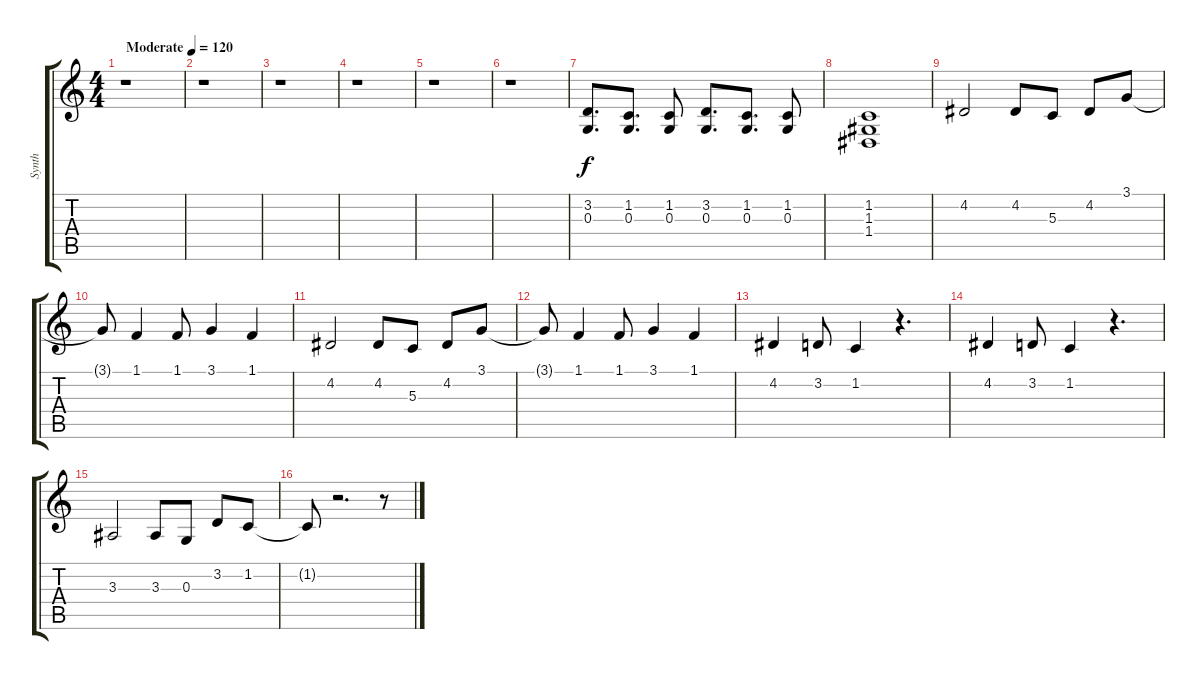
\track ("Synth" "Synth") {instrument honkytonkpiano}
\staff {score tabs}
\tuning (E4 B3 G3 D3 A2 E2) {hide}
\ts (4 4)
\tempo (120 "Moderate")
\clef g2
\ks c
r.1{dy f instrument honkytonkpiano} |
r.1 |
r.1 |
r.1 |
r.1 |
r.1 |
(3.2 0.3).8{d} (1.2 0.3).8{d} (1.2 0.3).8 (3.2 0.3).8{d} (1.2 0.3).8{d} (1.2 0.3).8 |
(1.2 1.3 1.4).1 |
4.2.2 4.2.8 5.3.8 4.2.8 3.1.8 |
3.1{t}.8 1.1.4 1.1.8 3.1.4 1.1.4 |
4.2.2 4.2.8 5.3.8 4.2.8 3.1.8 |
3.1{t}.8 1.1.4 1.1.8 3.1.4 1.1.4 |
4.2.4 3.2.8 1.2.4 r.4{d} |
4.2.4 3.2.8 1.2.4 r.4{d} |
3.3.2 3.3.8 0.3.8 3.2.8 1.2.8 |
1.2{t}.8 r.2{d} r.8
